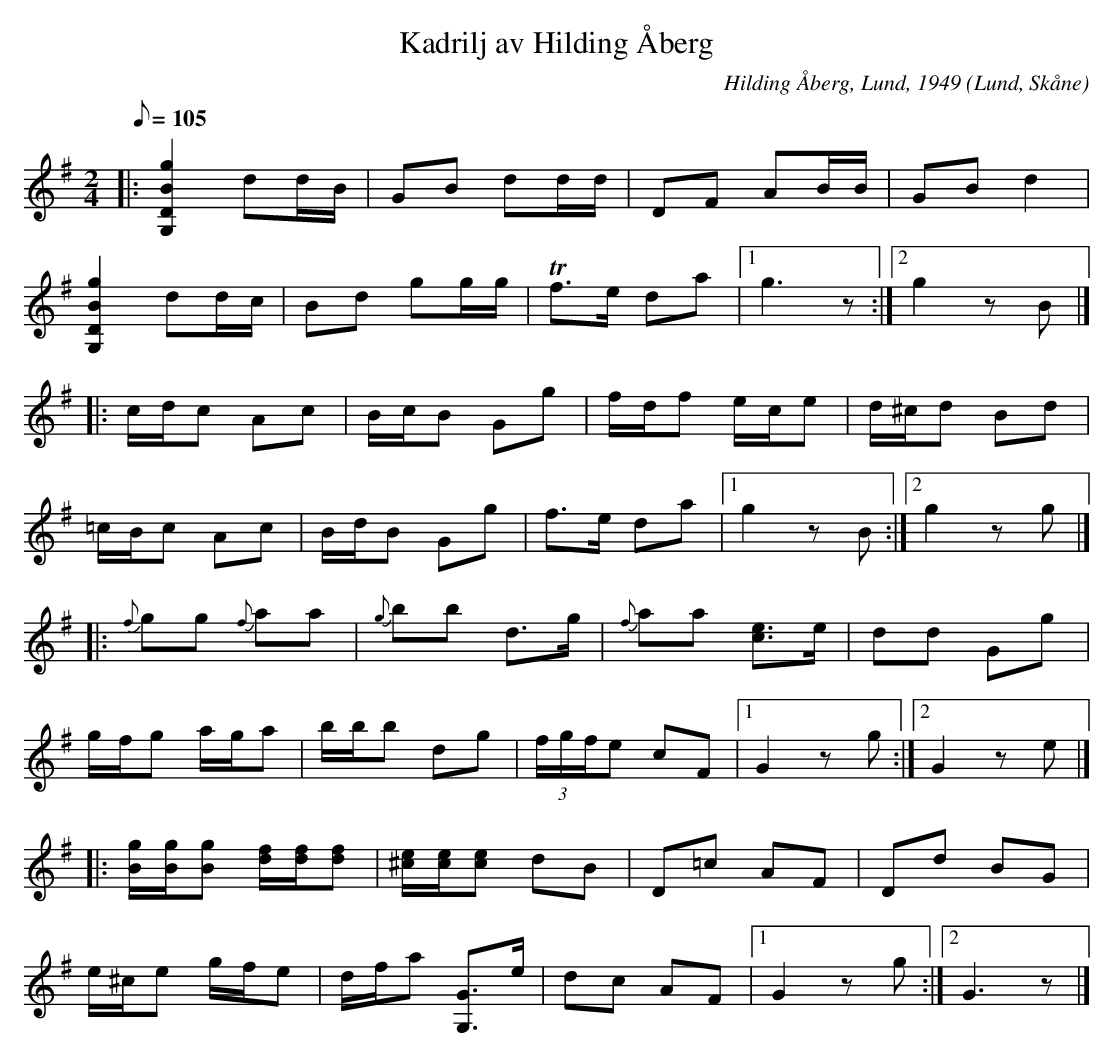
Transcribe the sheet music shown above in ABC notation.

X:1
T:Kadrilj av Hilding Åberg
C:Hilding Åberg, Lund, 1949
O:Lund, Skåne
M:2/4
L:1/9
Q:1/8=105
V:1 clef=G
K:G
|: [G,2D2B2g2] dd/B/ | GB dd/d/ | DF AB/B/ | GB d2 |
[G,2D2B2g2] dd/c/ | Bd gg/g/ | Tf>e da |1 g3 z :|2 g2 zB |]
|: c/d/c Ac | B/c/B Gg | f/d/f e/c/e | d/^c/d Bd |
=c/B/c Ac | B/d/B Gg | f>e da |1 g2 zB :|2 g2 zg |]
|: {f}gg {f}aa | {g}bb d>g | {f}aa [ce]>e | dd Gg |
g/f/g a/g/a | b/b/b dg | (3f/g/f/e cF |1 G2 zg :|2 G2 ze |]
|: [B/g/][B/g/][Bg] [d/f/][d/f/][df] | [^c/e/][c/e/][ce] dB | D=c AF | Dd BG |
e/^c/e g/f/e | d/f/a [G,G]>e | dc AF |1 G2 zg :|2 G3 z |]
